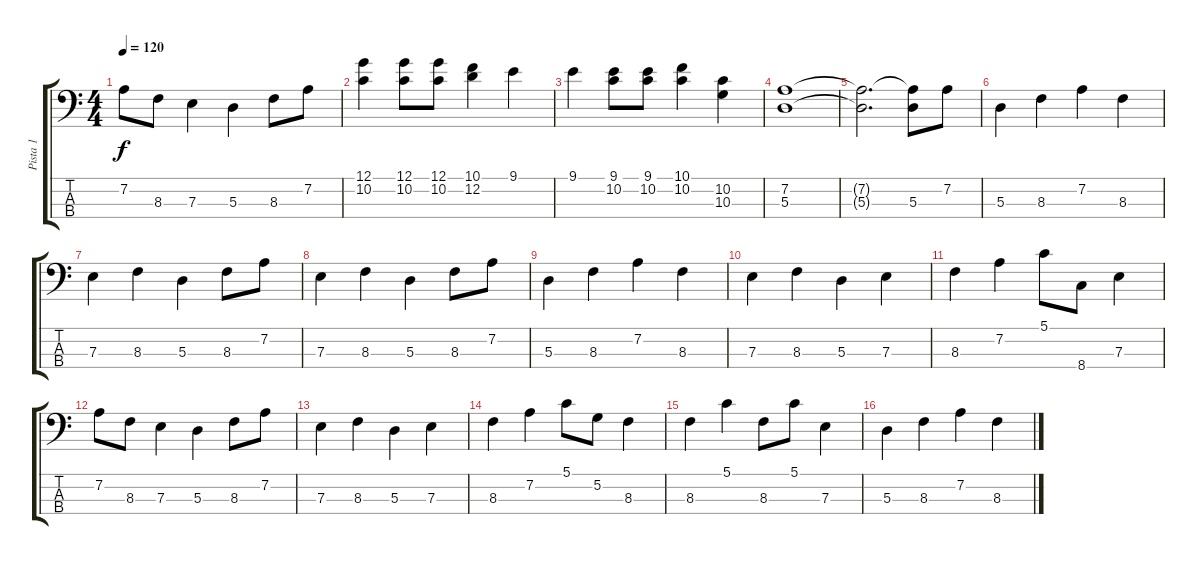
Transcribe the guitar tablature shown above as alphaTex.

\track ("Pista 1" "Pista 1") {instrument electricbassfinger}
\staff {score tabs}
\tuning (G2 D2 A1 E1) {hide}
\ts (4 4)
\tempo 120
\clef f4
\ks c
7.2.8{dy f} 8.3.8 7.3.4 5.3.4 8.3.8 7.2.8 |
(12.1 10.2).4 (12.1 10.2).8 (12.1 10.2).8 (10.1 12.2).4 9.1.4 |
9.1.4 (9.1 10.2).8 (9.1 10.2).8 (10.1 10.2).4 (10.2 10.3).4 |
(7.2 5.3).1 |
(7.2{t} 5.3{t}).2{d} (7.2{t} 5.3).8 7.2.8 |
5.3.4 8.3.4 7.2.4 8.3.4 |
7.3.4 8.3.4 5.3.4 8.3.8 7.2.8 |
7.3.4 8.3.4 5.3.4 8.3.8 7.2.8 |
5.3.4 8.3.4 7.2.4 8.3.4 |
7.3.4 8.3.4 5.3.4 7.3.4 |
8.3.4 7.2.4 5.1.8 8.4.8 7.3.4 |
7.2.8 8.3.8 7.3.4 5.3.4 8.3.8 7.2.8 |
7.3.4 8.3.4 5.3.4 7.3.4 |
8.3.4 7.2.4 5.1.8 5.2.8 8.3.4 |
8.3.4 5.1.4 8.3.8 5.1.8 7.3.4 |
5.3.4 8.3.4 7.2.4 8.3.4
